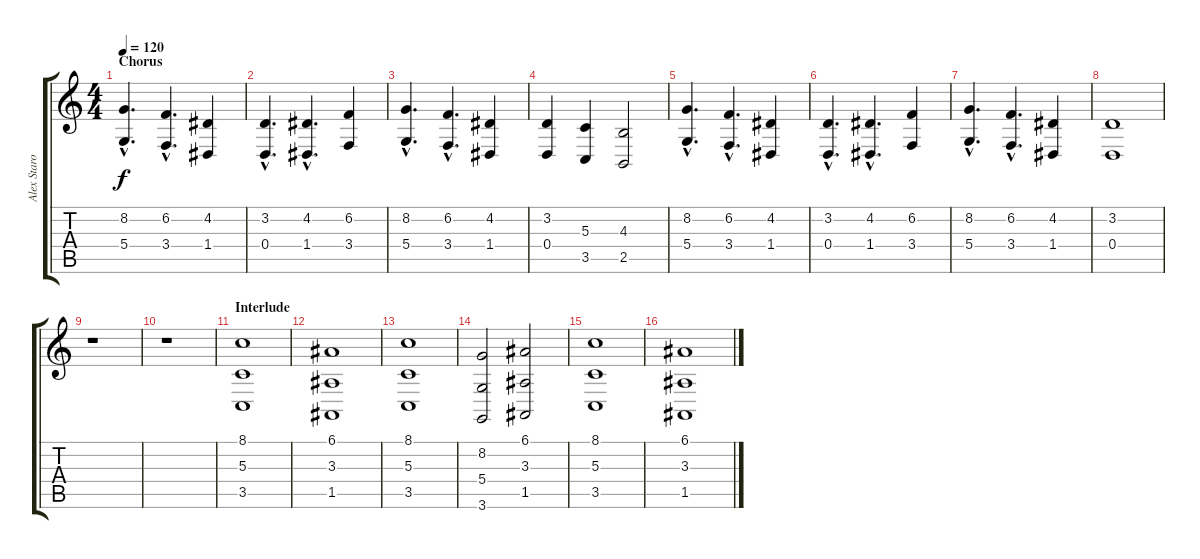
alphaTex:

\track ("Alex Staropoli - Organ / Horn / Timpani" "Alex Staro") {instrument churchorgan}
\staff {score tabs}
\tuning (E4 B3 G3 D3 A2 E2) {hide}
\ts (4 4)
\section ("" "Chorus")
\tempo 120
\clef g2
\ks c
(8.2{hac} 5.4{hac}).4{d dy f instrument frenchhorn} (6.2{hac} 3.4{hac}).4{d} (4.2 1.4).4 |
(3.2{hac} 0.4{hac}).4{d} (4.2{hac} 1.4{hac}).4{d} (6.2 3.4).4 |
(8.2{hac} 5.4{hac}).4{d} (6.2{hac} 3.4{hac}).4{d} (4.2 1.4).4 |
(3.2 0.4).4 (5.3 3.5).4 (4.3 2.5).2 |
(8.2{hac} 5.4{hac}).4{d} (6.2{hac} 3.4{hac}).4{d} (4.2 1.4).4 |
(3.2{hac} 0.4{hac}).4{d} (4.2{hac} 1.4{hac}).4{d} (6.2 3.4).4 |
(8.2{hac} 5.4{hac}).4{d} (6.2{hac} 3.4{hac}).4{d} (4.2 1.4).4 |
(3.2 0.4).1 |
r.1 |
r.1 |
\section ("" "Interlude")
(8.1 5.3 3.5).1{volume 9 instrument churchorgan} |
(6.1 3.3 1.5).1 |
(8.1 5.3 3.5).1 |
(8.2 5.4 3.6).2 (6.1 3.3 1.5).2 |
(8.1 5.3 3.5).1{instrument churchorgan} |
(6.1 3.3 1.5).1
